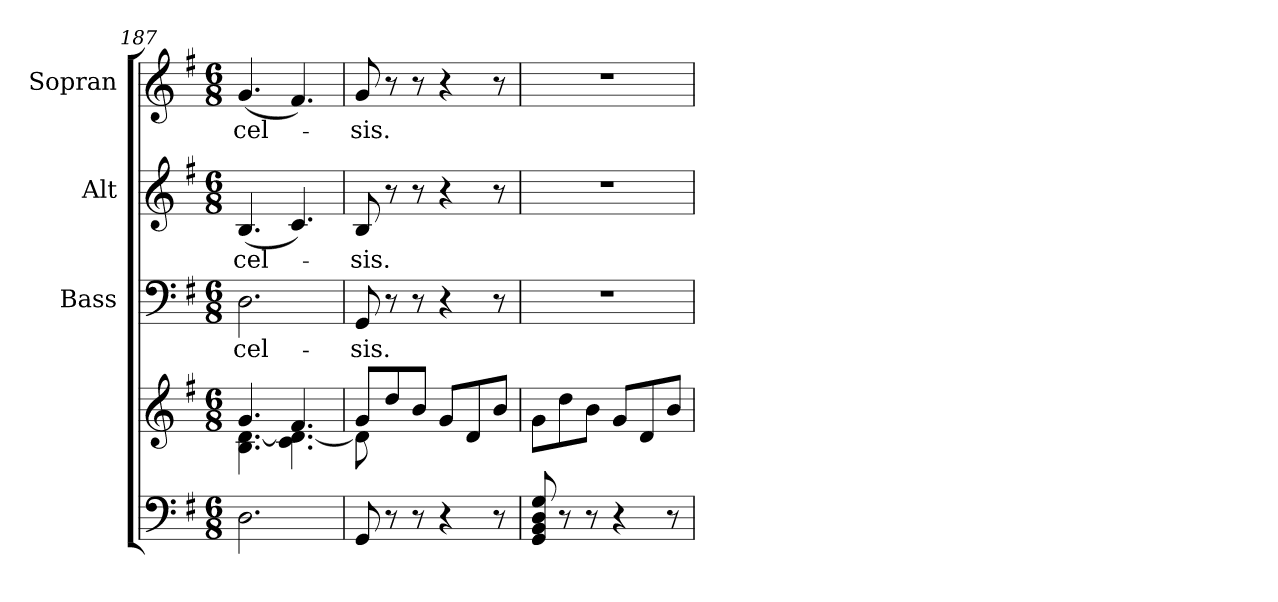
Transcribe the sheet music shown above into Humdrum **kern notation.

**kern	**kern	**kern	**text	**kern	**text	**kern	**text
*part4	*part4	*part3	*part3	*part2	*part2	*part1	*part1
*staff5	*staff4	*staff3	*staff3	*staff2	*staff2	*staff1	*staff1
*	*	*I"Bass	*	*I"Alt	*	*I"Sopran	*
*	*	*I'B.	*	*I'A.	*	*I'S.	*
*clefF4	*clefG2	*clefF4	*	*clefG2	*	*clefG2	*
*k[f#]	*k[f#]	*k[f#]	*	*k[f#]	*	*k[f#]	*
*G:	*G:	*G:	*	*G:	*	*G:	*
*M6/8	*M6/8	*M6/8	*	*M6/8	*	*M6/8	*
=187	=187	=187	=187	=187	=187	=187	=187
*	*^	*	*	*	*	*	*
!	!	!	!	!LO:LY:b	!	!LO:LY:b	!	!LO:LY:b
2.D\	4.g/	4.B\ [<4.d\	2.D\	-cel-	(<4.B/	-cel-	(<4.g/	-cel-
.	4.f#/	4.c\ 4.d\_	.	.	4.c/)	.	4.f#/)	.
=188	=188	=188	=188	=188	=188	=188	=188	=188
!	!	!	!	!LO:LY:b	!	!LO:LY:b	!	!LO:LY:b
8GG/	8g/L	8d\]	8GG/	-sis.	8B/	-sis.	8g/	-sis.
8r	8dd/	4ryy	8r	.	8r	.	8r	.
8r	8b/J	.	8r	.	8r	.	8r	.
4r	8g/L	4.ryy	4r	.	4r	.	4r	.
.	8d/	.	.	.	.	.	.	.
8r	8b/J	.	8r	.	8r	.	8r	.
*	*v	*v	*	*	*	*	*	*
=189	=189	=189	=189	=189	=189	=189	=189
8GG/ 8BB/ 8D/ 8G/	8g\L	2.r	.	2.r	.	2.r	.
8r	8dd\	.	.	.	.	.	.
8r	8b\J	.	.	.	.	.	.
4r	8g/L	.	.	.	.	.	.
.	8d/	.	.	.	.	.	.
8r	8b/J	.	.	.	.	.	.
=	=	=	=	=	=	=	=
*-	*-	*-	*-	*-	*-	*-	*-
